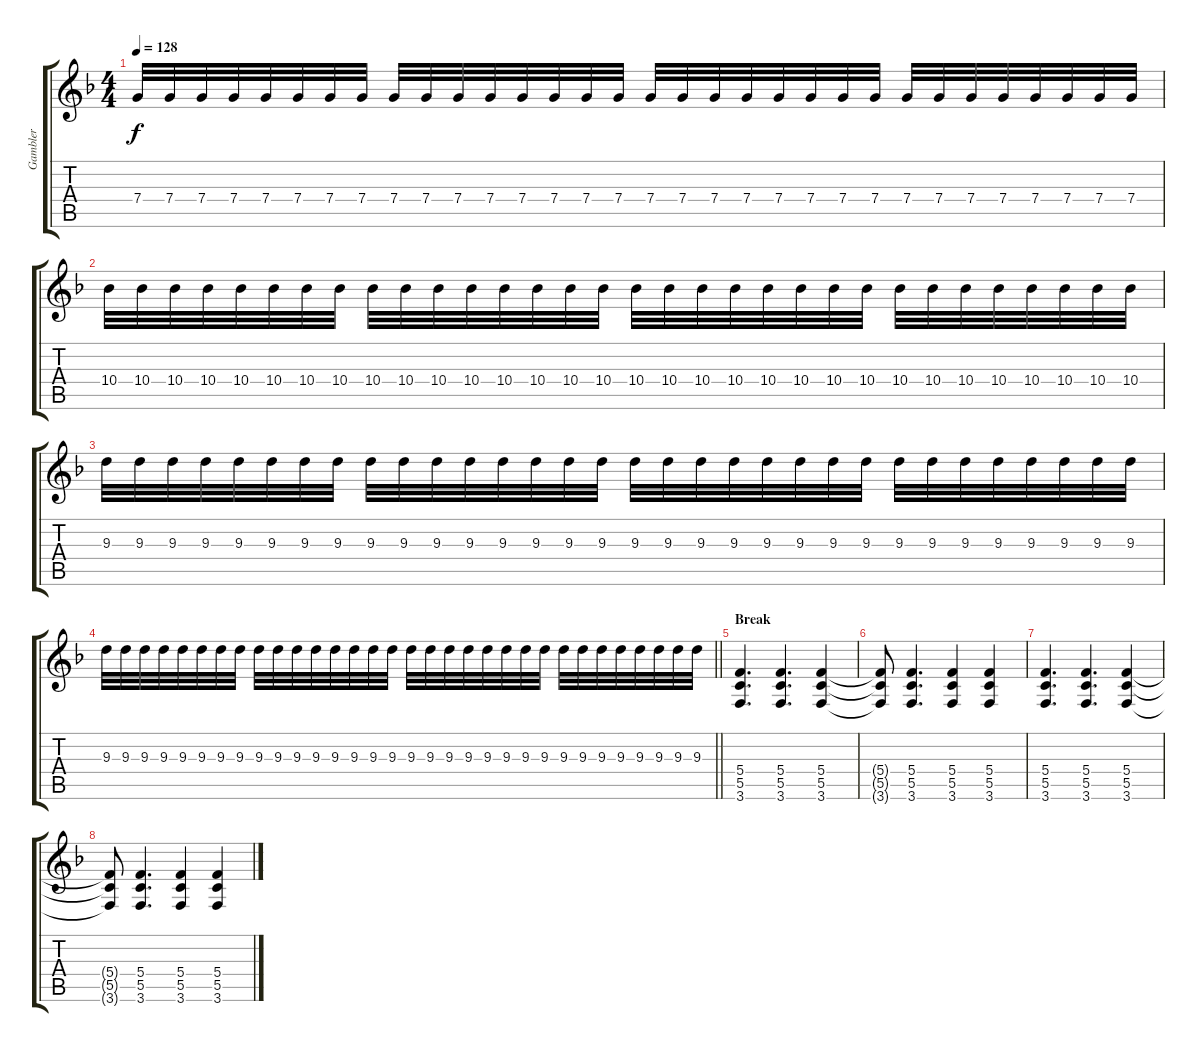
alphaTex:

\track ("Gambler" "Gambler") {instrument electricguitarclean}
\staff {score tabs}
\tuning (D4 A3 F3 C3 G2 D2) {hide}
\ts (4 4)
\tempo 128
\clef g2
\ks dminor
7.4.32{dy f} 7.4.32 7.4.32 7.4.32 7.4.32 7.4.32 7.4.32 7.4.32 7.4.32 7.4.32 7.4.32 7.4.32 7.4.32 7.4.32 7.4.32 7.4.32 7.4.32 7.4.32 7.4.32 7.4.32 7.4.32 7.4.32 7.4.32 7.4.32 7.4.32 7.4.32 7.4.32 7.4.32 7.4.32 7.4.32 7.4.32 7.4.32 |
10.4.32 10.4.32 10.4.32 10.4.32 10.4.32 10.4.32 10.4.32 10.4.32 10.4.32 10.4.32 10.4.32 10.4.32 10.4.32 10.4.32 10.4.32 10.4.32 10.4.32 10.4.32 10.4.32 10.4.32 10.4.32 10.4.32 10.4.32 10.4.32 10.4.32 10.4.32 10.4.32 10.4.32 10.4.32 10.4.32 10.4.32 10.4.32 |
9.3.32 9.3.32 9.3.32 9.3.32 9.3.32 9.3.32 9.3.32 9.3.32 9.3.32 9.3.32 9.3.32 9.3.32 9.3.32 9.3.32 9.3.32 9.3.32 9.3.32 9.3.32 9.3.32 9.3.32 9.3.32 9.3.32 9.3.32 9.3.32 9.3.32 9.3.32 9.3.32 9.3.32 9.3.32 9.3.32 9.3.32 9.3.32 |
\barLineRight lightlight
9.3.32 9.3.32 9.3.32 9.3.32 9.3.32 9.3.32 9.3.32 9.3.32 9.3.32 9.3.32 9.3.32 9.3.32 9.3.32 9.3.32 9.3.32 9.3.32 9.3.32 9.3.32 9.3.32 9.3.32 9.3.32 9.3.32 9.3.32 9.3.32 9.3.32 9.3.32 9.3.32 9.3.32 9.3.32 9.3.32 9.3.32 9.3.32 |
\section ("" "Break")
(5.4 5.5 3.6).4{d} (5.4 5.5 3.6).4{d} (5.4 5.5 3.6).4 |
(5.4{t} 5.5{t} 3.6{t}).8 (5.4 5.5 3.6).4{d} (5.4 5.5 3.6).4 (5.4 5.5 3.6).4 |
(5.4 5.5 3.6).4{d} (5.4 5.5 3.6).4{d} (5.4 5.5 3.6).4 |
(5.4{t} 5.5{t} 3.6{t}).8 (5.4 5.5 3.6).4{d} (5.4 5.5 3.6).4 (5.4 5.5 3.6).4
